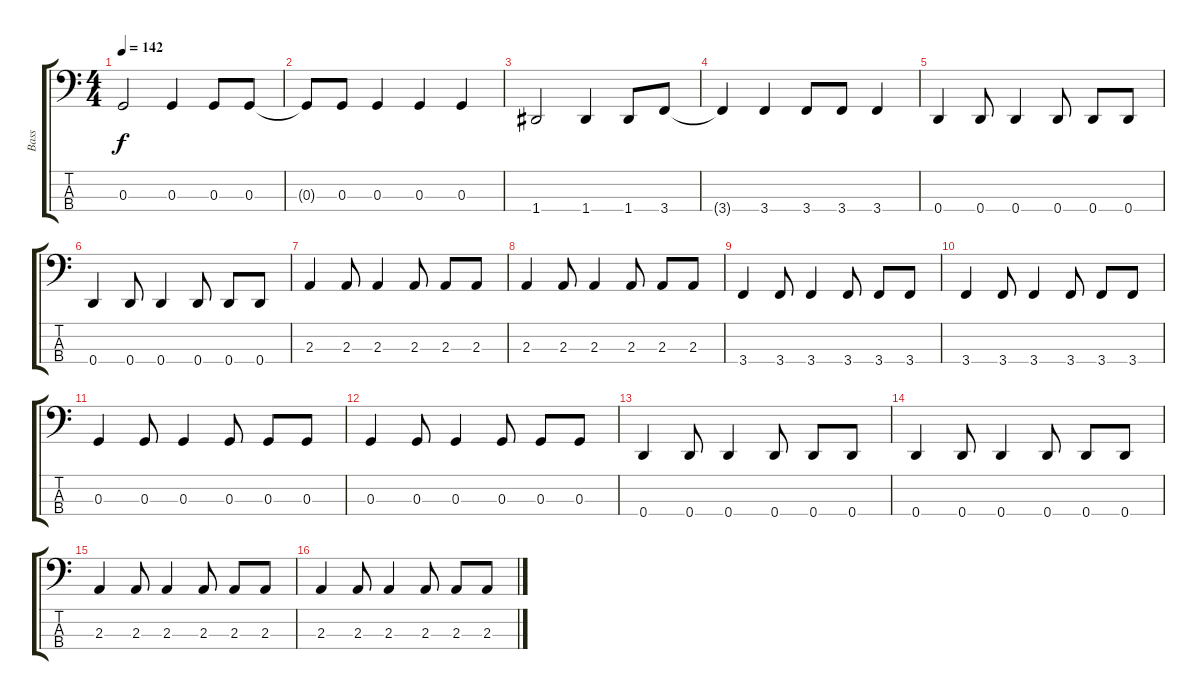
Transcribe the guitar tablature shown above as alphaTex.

\track ("Bass" "Bass") {instrument electricbassfinger}
\staff {score tabs}
\tuning (F2 C2 G1 D1) {hide}
\ts (4 4)
\tempo 142
\clef f4
\ks c
0.3.2{dy f} 0.3.4 0.3.8 0.3.8 |
0.3{t}.8 0.3.8 0.3.4 0.3.4 0.3.4 |
1.4.2 1.4.4 1.4.8 3.4.8 |
3.4{t}.4 3.4.4 3.4.8 3.4.8 3.4.4 |
0.4.4 0.4.8 0.4.4 0.4.8 0.4.8 0.4.8 |
0.4.4 0.4.8 0.4.4 0.4.8 0.4.8 0.4.8 |
2.3.4 2.3.8 2.3.4 2.3.8 2.3.8 2.3.8 |
2.3.4 2.3.8 2.3.4 2.3.8 2.3.8 2.3.8 |
3.4.4 3.4.8 3.4.4 3.4.8 3.4.8 3.4.8 |
3.4.4 3.4.8 3.4.4 3.4.8 3.4.8 3.4.8 |
0.3.4 0.3.8 0.3.4 0.3.8 0.3.8 0.3.8 |
0.3.4 0.3.8 0.3.4 0.3.8 0.3.8 0.3.8 |
0.4.4 0.4.8 0.4.4 0.4.8 0.4.8 0.4.8 |
0.4.4 0.4.8 0.4.4 0.4.8 0.4.8 0.4.8 |
2.3.4 2.3.8 2.3.4 2.3.8 2.3.8 2.3.8 |
2.3.4 2.3.8 2.3.4 2.3.8 2.3.8 2.3.8
